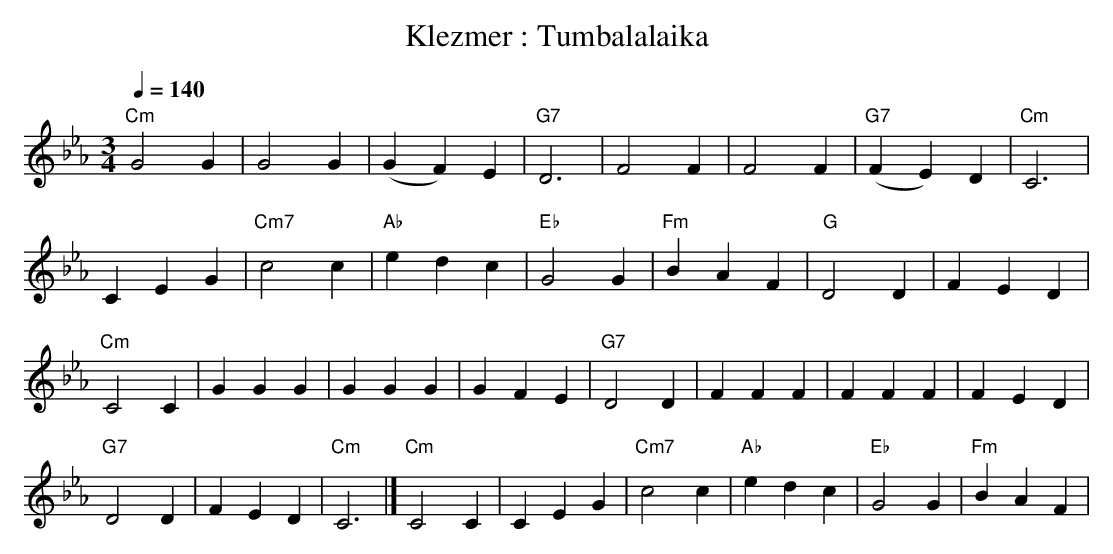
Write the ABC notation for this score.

X:1
T:Klezmer : Tumbalalaika
M:3/4
L:1/4
Q:1/4=140
K:Cm
"Cm"G2 G | G2 G | (G F) E | "G7"D3 | F2 F | F2 F | "G7"(F E) D | "Cm" C3 |
C E G | "Cm7"c2 c | "Ab"e d c | "Eb"G2 G | "Fm"B A F | "G"D2 D | F E D |
"Cm"C2 C | G G G | G G G | G F E | "G7"D2 D | F F F | F F F | F E D |
"G7"D2 D | F E D | "Cm"C3 |]"Cm"C2 C | C E G | "Cm7"c2 c | "Ab"e d c | "Eb"G2 G | "Fm"B A F |
